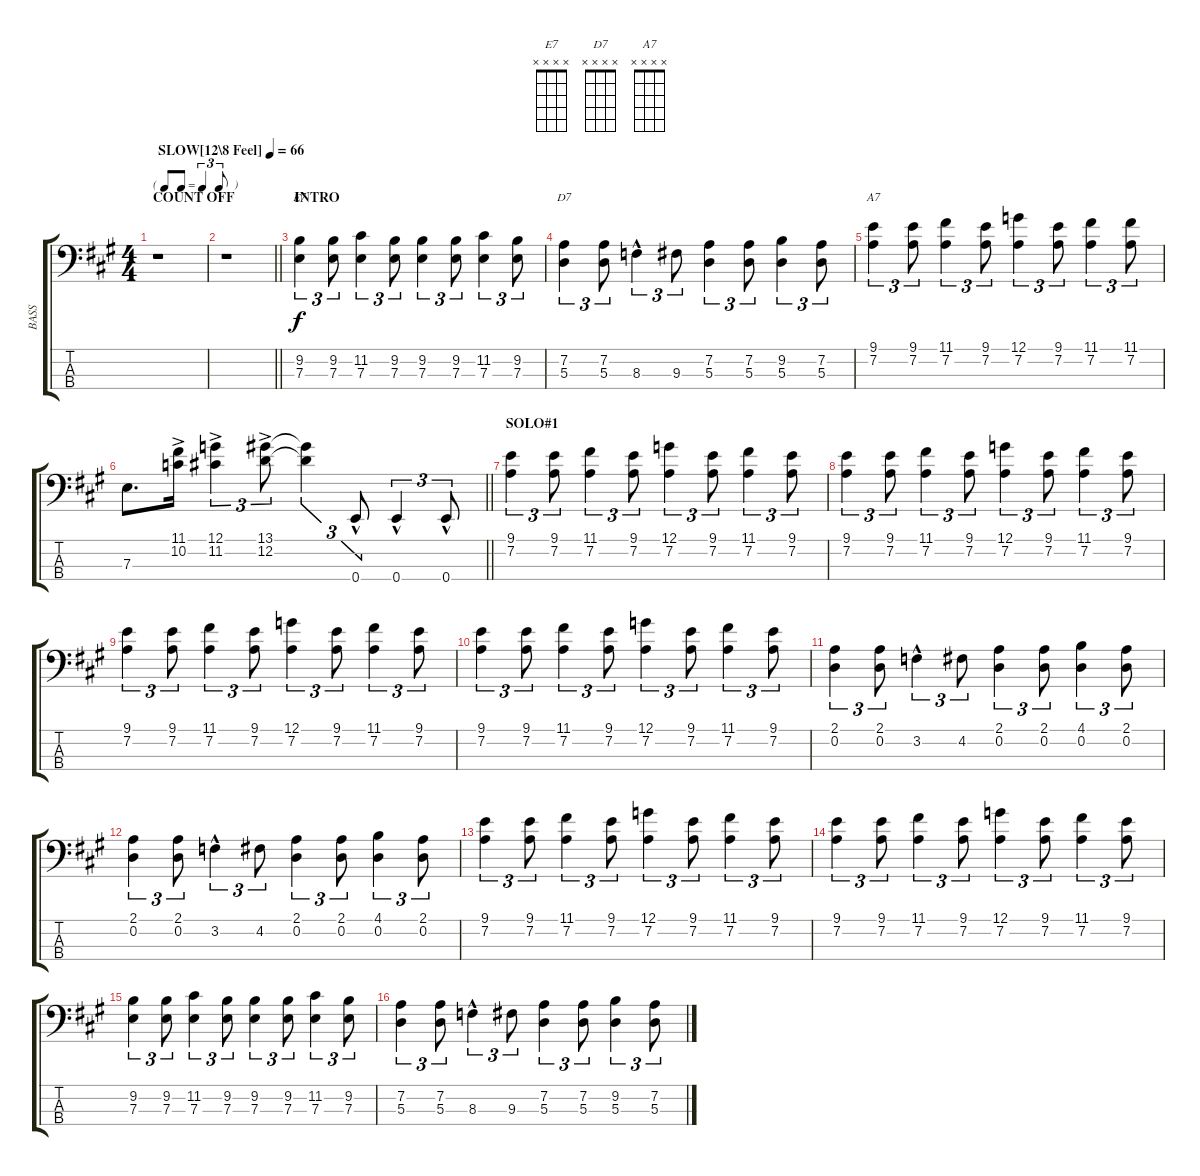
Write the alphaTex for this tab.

\track ("BASS" "BASS") {instrument fretlessbass}
\staff {score tabs}
\tuning (G2 D2 A1 E1) {hide}
\chord ("E7" x x x x)
\chord ("D7" x x x x)
\chord ("A7" x x x x)
\ts (4 4)
\tf triplet8th
\section ("" "COUNT OFF")
\tempo (66 "SLOW[12\\8 Feel]")
\clef f4
\ks a
r.1{dy f instrument fretlessbass} |
\barLineRight lightlight
r.1 |
\section ("" "INTRO")
(9.2 7.3).4{tu (3 2) ch "E7"} (9.2 7.3).8{tu (3 2)} (11.2 7.3).4{tu (3 2)} (9.2 7.3).8{tu (3 2)} (9.2 7.3).4{tu (3 2)} (9.2 7.3).8{tu (3 2)} (11.2 7.3).4{tu (3 2)} (9.2 7.3).8{tu (3 2)} |
(7.2 5.3).4{tu (3 2) ch "D7"} (7.2 5.3).8{tu (3 2)} 8.3{hac}.4{tu (3 2)} 9.3.8{tu (3 2)} (7.2 5.3).4{tu (3 2)} (7.2 5.3).8{tu (3 2)} (9.2 5.3).4{tu (3 2)} (7.2 5.3).8{tu (3 2)} |
(9.1 7.2).4{tu (3 2) ch "A7"} (9.1 7.2).8{tu (3 2)} (11.1 7.2).4{tu (3 2)} (9.1 7.2).8{tu (3 2)} (12.1 7.2).4{tu (3 2)} (9.1 7.2).8{tu (3 2)} (11.1 7.2).4{tu (3 2)} (11.1 7.2).8{tu (3 2)} |
\barLineRight lightlight
7.3.8{d} (11.1{ac} 10.2{ac}).16 (12.1{ac} 11.2{ac}).4{tu (3 2)} (13.1{ac} 12.2{ac}).8{tu (3 2)} (13.1{t} 12.2{t}).4{tu (3 2)} 0.4{hac}.8{tu (3 2)} 0.4{hac}.4{tu (3 2)} 0.4{hac}.8{tu (3 2)} |
\section ("" "SOLO#1")
(9.1 7.2).4{tu (3 2)} (9.1 7.2).8{tu (3 2)} (11.1 7.2).4{tu (3 2)} (9.1 7.2).8{tu (3 2)} (12.1 7.2).4{tu (3 2)} (9.1 7.2).8{tu (3 2)} (11.1 7.2).4{tu (3 2)} (9.1 7.2).8{tu (3 2)} |
(9.1 7.2).4{tu (3 2)} (9.1 7.2).8{tu (3 2)} (11.1 7.2).4{tu (3 2)} (9.1 7.2).8{tu (3 2)} (12.1 7.2).4{tu (3 2)} (9.1 7.2).8{tu (3 2)} (11.1 7.2).4{tu (3 2)} (9.1 7.2).8{tu (3 2)} |
(9.1 7.2).4{tu (3 2)} (9.1 7.2).8{tu (3 2)} (11.1 7.2).4{tu (3 2)} (9.1 7.2).8{tu (3 2)} (12.1 7.2).4{tu (3 2)} (9.1 7.2).8{tu (3 2)} (11.1 7.2).4{tu (3 2)} (9.1 7.2).8{tu (3 2)} |
(9.1 7.2).4{tu (3 2)} (9.1 7.2).8{tu (3 2)} (11.1 7.2).4{tu (3 2)} (9.1 7.2).8{tu (3 2)} (12.1 7.2).4{tu (3 2)} (9.1 7.2).8{tu (3 2)} (11.1 7.2).4{tu (3 2)} (9.1 7.2).8{tu (3 2)} |
(2.1 0.2).4{tu (3 2)} (2.1 0.2).8{tu (3 2)} 3.2{hac}.4{tu (3 2)} 4.2.8{tu (3 2)} (2.1 0.2).4{tu (3 2)} (2.1 0.2).8{tu (3 2)} (4.1 0.2).4{tu (3 2)} (2.1 0.2).8{tu (3 2)} |
(2.1 0.2).4{tu (3 2)} (2.1 0.2).8{tu (3 2)} 3.2{hac}.4{tu (3 2)} 4.2.8{tu (3 2)} (2.1 0.2).4{tu (3 2)} (2.1 0.2).8{tu (3 2)} (4.1 0.2).4{tu (3 2)} (2.1 0.2).8{tu (3 2)} |
(9.1 7.2).4{tu (3 2)} (9.1 7.2).8{tu (3 2)} (11.1 7.2).4{tu (3 2)} (9.1 7.2).8{tu (3 2)} (12.1 7.2).4{tu (3 2)} (9.1 7.2).8{tu (3 2)} (11.1 7.2).4{tu (3 2)} (9.1 7.2).8{tu (3 2)} |
(9.1 7.2).4{tu (3 2)} (9.1 7.2).8{tu (3 2)} (11.1 7.2).4{tu (3 2)} (9.1 7.2).8{tu (3 2)} (12.1 7.2).4{tu (3 2)} (9.1 7.2).8{tu (3 2)} (11.1 7.2).4{tu (3 2)} (9.1 7.2).8{tu (3 2)} |
(9.2 7.3).4{tu (3 2)} (9.2 7.3).8{tu (3 2)} (11.2 7.3).4{tu (3 2)} (9.2 7.3).8{tu (3 2)} (9.2 7.3).4{tu (3 2)} (9.2 7.3).8{tu (3 2)} (11.2 7.3).4{tu (3 2)} (9.2 7.3).8{tu (3 2)} |
(7.2 5.3).4{tu (3 2)} (7.2 5.3).8{tu (3 2)} 8.3{hac}.4{tu (3 2)} 9.3.8{tu (3 2)} (7.2 5.3).4{tu (3 2)} (7.2 5.3).8{tu (3 2)} (9.2 5.3).4{tu (3 2)} (7.2 5.3).8{tu (3 2)}
